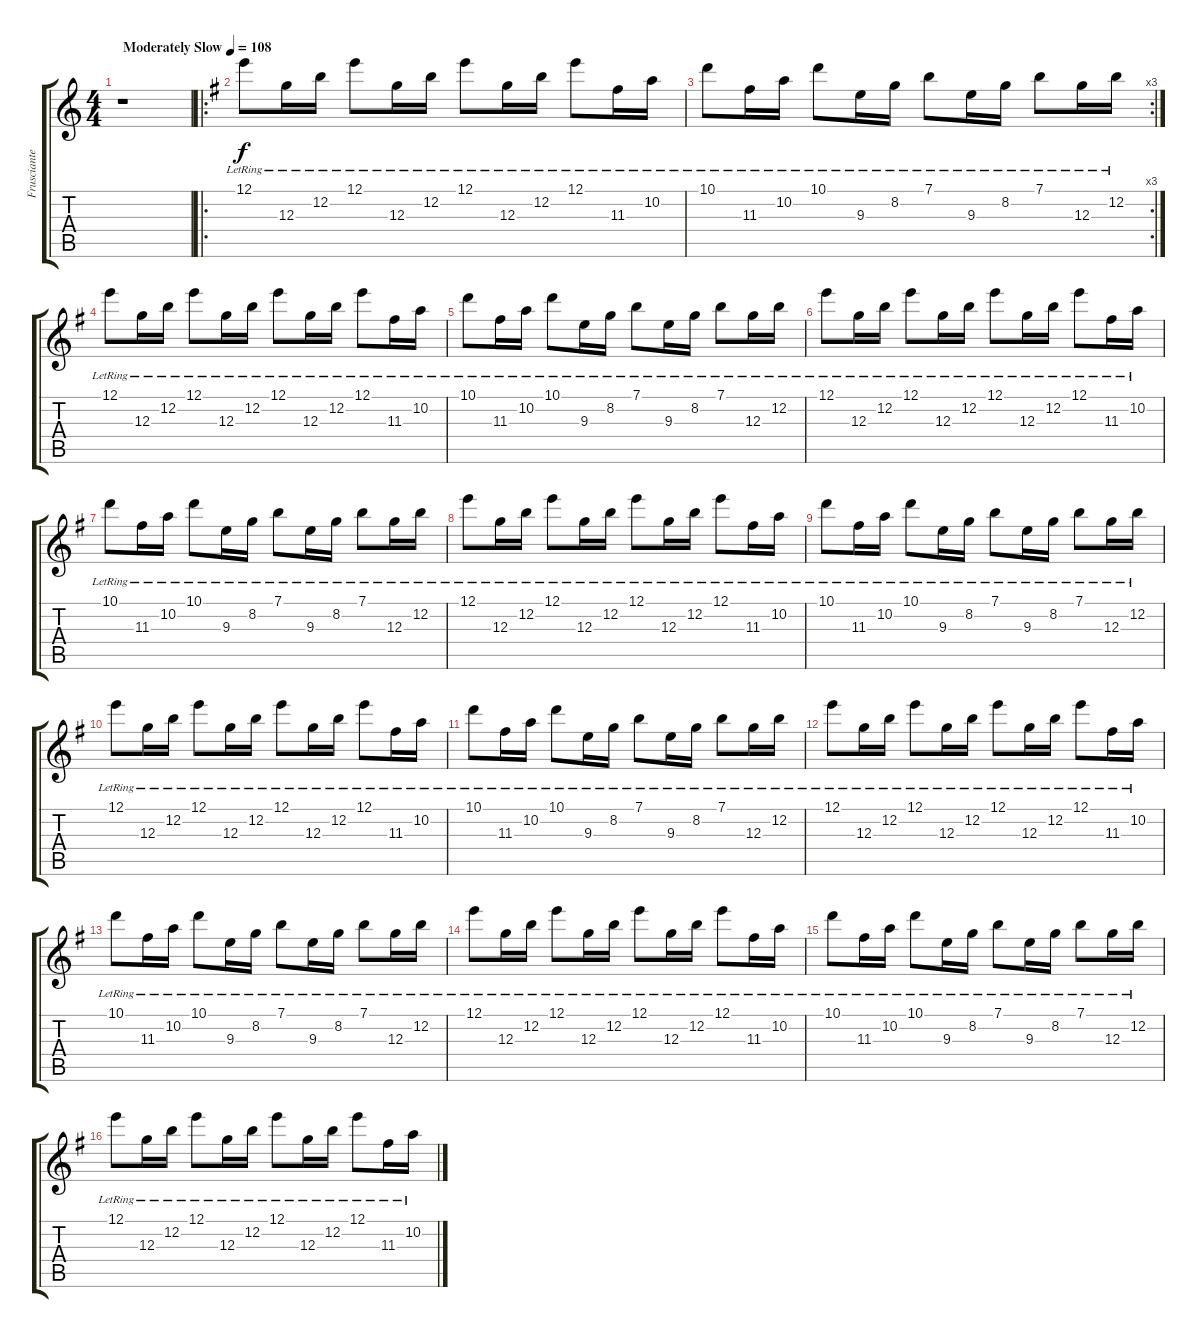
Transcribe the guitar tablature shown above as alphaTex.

\track ("Frusciante 1" "Frusciante") {instrument electricguitarclean}
\staff {score tabs}
\tuning (E4 B3 G3 D3 A2 E2) {hide}
\ts (4 4)
\tempo (108 "Moderately Slow")
\clef g2
\ks c
r.1{dy f instrument electricguitarclean} |
\ro
\ks g
12.1{lr}.8 12.3{lr}.16 12.2{lr}.16 12.1{lr}.8 12.3{lr}.16 12.2{lr}.16 12.1{lr}.8 12.3{lr}.16 12.2{lr}.16 12.1{lr}.8 11.3{lr}.16 10.2{lr}.16 |
\rc 3
10.1{lr}.8 11.3{lr}.16 10.2{lr}.16 10.1{lr}.8 9.3{lr}.16 8.2{lr}.16 7.1{lr}.8 9.3{lr}.16 8.2{lr}.16 7.1{lr}.8 12.3{lr}.16 12.2{lr}.16 |
12.1{lr}.8 12.3{lr}.16 12.2{lr}.16 12.1{lr}.8 12.3{lr}.16 12.2{lr}.16 12.1{lr}.8 12.3{lr}.16 12.2{lr}.16 12.1{lr}.8 11.3{lr}.16 10.2{lr}.16 |
10.1{lr}.8 11.3{lr}.16 10.2{lr}.16 10.1{lr}.8 9.3{lr}.16 8.2{lr}.16 7.1{lr}.8 9.3{lr}.16 8.2{lr}.16 7.1{lr}.8 12.3{lr}.16 12.2{lr}.16 |
12.1{lr}.8 12.3{lr}.16 12.2{lr}.16 12.1{lr}.8 12.3{lr}.16 12.2{lr}.16 12.1{lr}.8 12.3{lr}.16 12.2{lr}.16 12.1{lr}.8 11.3{lr}.16 10.2{lr}.16 |
10.1{lr}.8 11.3{lr}.16 10.2{lr}.16 10.1{lr}.8 9.3{lr}.16 8.2{lr}.16 7.1{lr}.8 9.3{lr}.16 8.2{lr}.16 7.1{lr}.8 12.3{lr}.16 12.2{lr}.16 |
12.1{lr}.8 12.3{lr}.16 12.2{lr}.16 12.1{lr}.8 12.3{lr}.16 12.2{lr}.16 12.1{lr}.8 12.3{lr}.16 12.2{lr}.16 12.1{lr}.8 11.3{lr}.16 10.2{lr}.16 |
10.1{lr}.8 11.3{lr}.16 10.2{lr}.16 10.1{lr}.8 9.3{lr}.16 8.2{lr}.16 7.1{lr}.8 9.3{lr}.16 8.2{lr}.16 7.1{lr}.8 12.3{lr}.16 12.2{lr}.16 |
12.1{lr}.8 12.3{lr}.16 12.2{lr}.16 12.1{lr}.8 12.3{lr}.16 12.2{lr}.16 12.1{lr}.8 12.3{lr}.16 12.2{lr}.16 12.1{lr}.8 11.3{lr}.16 10.2{lr}.16 |
10.1{lr}.8 11.3{lr}.16 10.2{lr}.16 10.1{lr}.8 9.3{lr}.16 8.2{lr}.16 7.1{lr}.8 9.3{lr}.16 8.2{lr}.16 7.1{lr}.8 12.3{lr}.16 12.2{lr}.16 |
12.1{lr}.8 12.3{lr}.16 12.2{lr}.16 12.1{lr}.8 12.3{lr}.16 12.2{lr}.16 12.1{lr}.8 12.3{lr}.16 12.2{lr}.16 12.1{lr}.8 11.3{lr}.16 10.2{lr}.16 |
10.1{lr}.8 11.3{lr}.16 10.2{lr}.16 10.1{lr}.8 9.3{lr}.16 8.2{lr}.16 7.1{lr}.8 9.3{lr}.16 8.2{lr}.16 7.1{lr}.8 12.3{lr}.16 12.2{lr}.16 |
12.1{lr}.8 12.3{lr}.16 12.2{lr}.16 12.1{lr}.8 12.3{lr}.16 12.2{lr}.16 12.1{lr}.8 12.3{lr}.16 12.2{lr}.16 12.1{lr}.8 11.3{lr}.16 10.2{lr}.16 |
10.1{lr}.8 11.3{lr}.16 10.2{lr}.16 10.1{lr}.8 9.3{lr}.16 8.2{lr}.16 7.1{lr}.8 9.3{lr}.16 8.2{lr}.16 7.1{lr}.8 12.3{lr}.16 12.2{lr}.16 |
12.1{lr}.8 12.3{lr}.16 12.2{lr}.16 12.1{lr}.8 12.3{lr}.16 12.2{lr}.16 12.1{lr}.8 12.3{lr}.16 12.2{lr}.16 12.1{lr}.8 11.3{lr}.16 10.2{lr}.16
